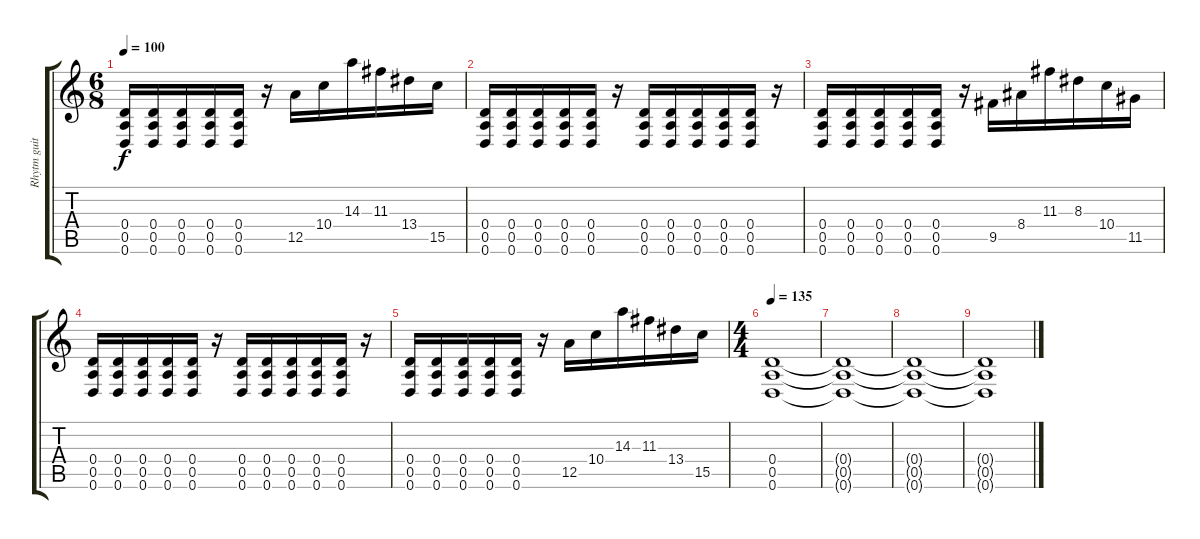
\track ("Rhytm guitar" "Rhytm guit") {instrument distortionguitar}
\staff {score tabs}
\tuning (E4 B3 G3 D3 A2 D2) {hide}
\ts (6 8)
\tempo 100
\clef g2
\ks c
(0.4 0.5 0.6).16{dy f} (0.4 0.5 0.6).16 (0.4 0.5 0.6).16 (0.4 0.5 0.6).16 (0.4 0.5 0.6).16 r.16 12.5.16 10.4.16 14.3.16 11.3.16 13.4.16 15.5.16 |
(0.4 0.5 0.6).16 (0.4 0.5 0.6).16 (0.4 0.5 0.6).16 (0.4 0.5 0.6).16 (0.4 0.5 0.6).16 r.16 (0.4 0.5 0.6).16 (0.4 0.5 0.6).16 (0.4 0.5 0.6).16 (0.4 0.5 0.6).16 (0.4 0.5 0.6).16 r.16 |
(0.4 0.5 0.6).16 (0.4 0.5 0.6).16 (0.4 0.5 0.6).16 (0.4 0.5 0.6).16 (0.4 0.5 0.6).16 r.16 9.5.16 8.4.16 11.3.16 8.3.16 10.4.16 11.5.16 |
(0.4 0.5 0.6).16 (0.4 0.5 0.6).16 (0.4 0.5 0.6).16 (0.4 0.5 0.6).16 (0.4 0.5 0.6).16 r.16 (0.4 0.5 0.6).16 (0.4 0.5 0.6).16 (0.4 0.5 0.6).16 (0.4 0.5 0.6).16 (0.4 0.5 0.6).16 r.16 |
(0.4 0.5 0.6).16 (0.4 0.5 0.6).16 (0.4 0.5 0.6).16 (0.4 0.5 0.6).16 (0.4 0.5 0.6).16 r.16 12.5.16 10.4.16 14.3.16 11.3.16 13.4.16 15.5.16 |
\ts (4 4)
\tempo 135
(0.4 0.5 0.6).1 |
(0.4{t} 0.5{t} 0.6{t}).1 |
(0.4{t} 0.5{t} 0.6{t}).1 |
(0.4{t} 0.5{t} 0.6{t}).1
